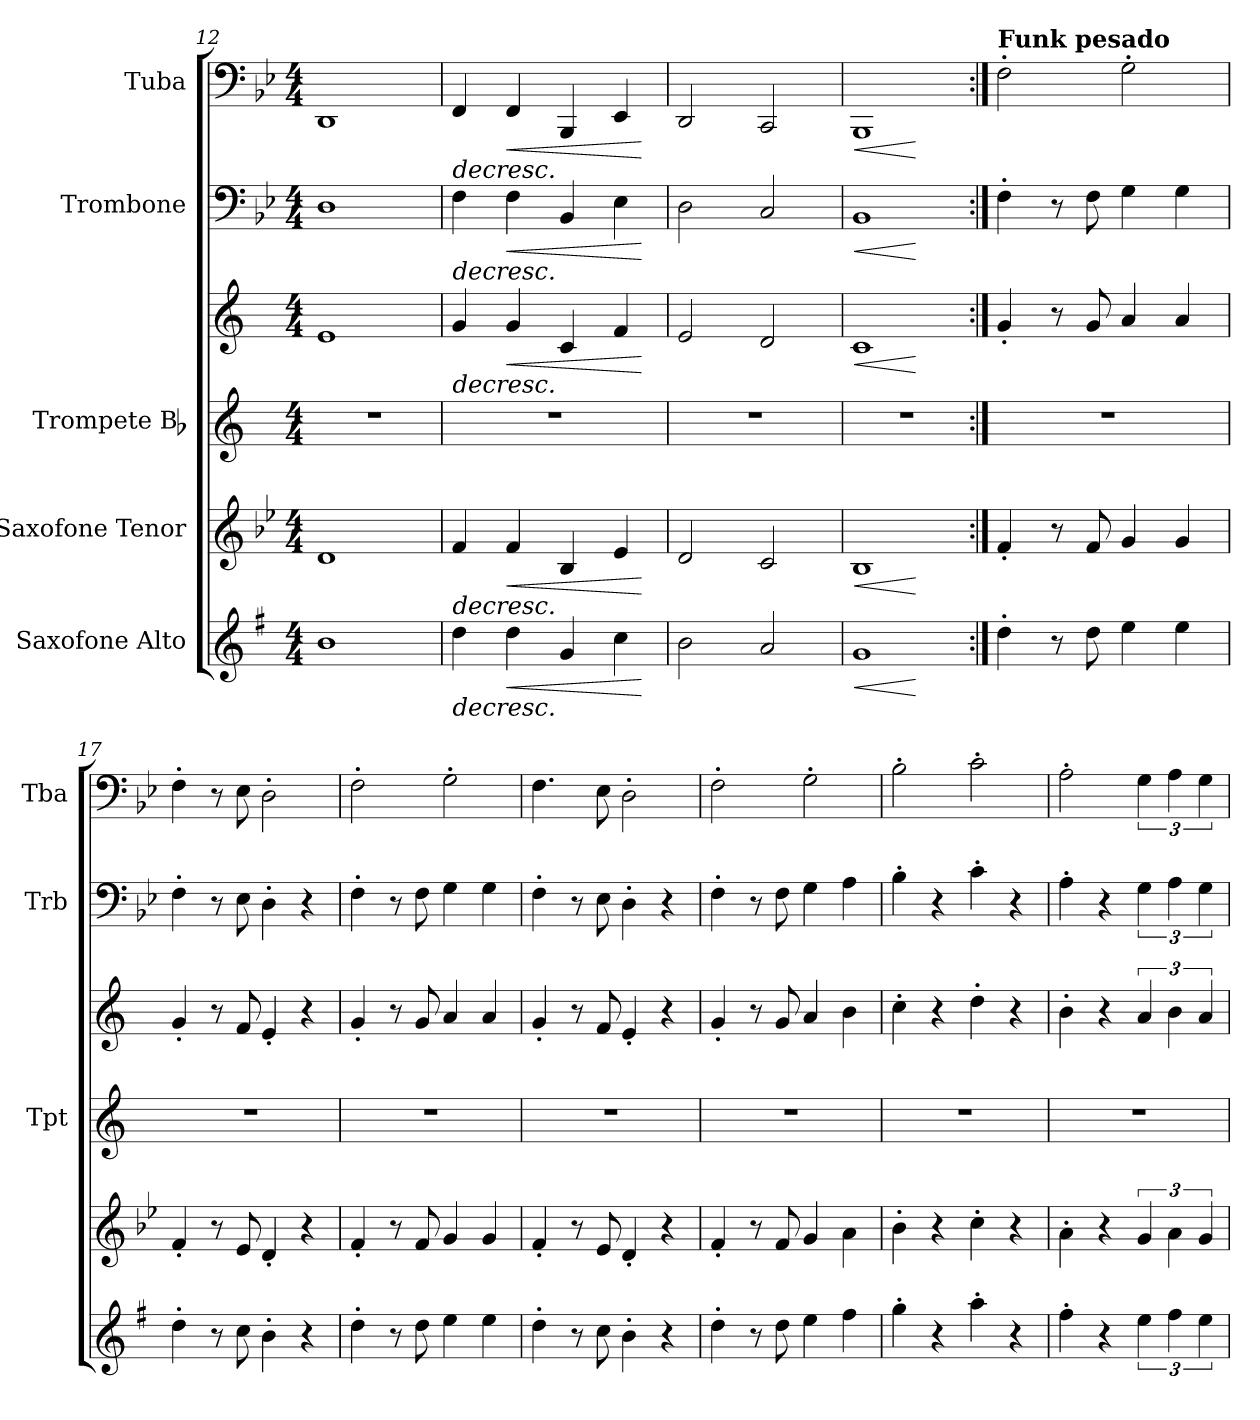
**kern	**dynam	**kern	**dynam	**kern	**kern	**dynam	**kern	**dynam	**kern	**dynam
*part5	*part5	*part4	*part4	*part3	*part3	*part3	*part2	*part2	*part1	*part1
*staff6	*staff6	*staff5	*staff5	*staff4	*staff3	*staff3/4	*staff2	*staff2	*staff1	*staff1
*I"Saxofone Alto	*	*I"Saxofone Tenor	*	*I"Trompete Bb	*	*	*I"Trombone	*	*I"Tuba	*
*	*	*	*	*I'Tpt	*	*	*I'Trb	*	*I'Tba	*
*clefG2	*	*clefG2	*	*clefG2	*clefG2	*	*clefF4	*	*clefF4	*
*ITrd5c9	*	*ITrd8c14	*	*ITrd1c2	*ITrd1c2	*	*	*	*	*
*k[b-e-]	*	*k[b-e-]	*	*k[b-e-]	*k[b-e-]	*	*k[b-e-]	*	*k[b-e-]	*
*M4/4	*	*M4/4	*	*M4/4	*M4/4	*	*M4/4	*	*M4/4	*
=12	=12	=12	=12	=12	=12	=12	=12	=12	=12	=12
1d	.	1D	.	1r	1d	.	1D	.	1DD	.
=13	=13	=13	=13	=13	=13	=13	=13	=13	=13	=13
!	!LO:HP:b	!	!LO:HP:b	!	!	!LO:HP:b	!	!LO:HP:b	!	!LO:HP:b
4f\	>	4F/	>	1r	4f/	>	4F\	>	4FF/	>
!	!LO:HP:b	!	!LO:HP:b	!	!	!LO:HP:b	!	!LO:HP:b	!	!LO:HP:b
4f\	<	4F/	<	.	4f/	<	4F\	<	4FF/	<
4B-/	.	4BB-/	.	.	4B-/	.	4BB-/	.	4BBB-/	.
4e-\	.	4E-/	.	.	4e-/	.	4E-\	.	4EE-/	.
.	] [	.	] [	.	.	] [	.	] [	.	] [
=14	=14	=14	=14	=14	=14	=14	=14	=14	=14	=14
2d\	.	2D/	.	1r	2d/	.	2D\	.	2DD/	.
2c/	.	2C/	.	.	2c/	.	2C/	.	2CC/	.
=15	=15	=15	=15	=15	=15	=15	=15	=15	=15	=15
!	!LO:HP:b	!	!LO:HP:b	!	!	!LO:HP:b	!	!LO:HP:b	!	!LO:HP:b
1B-	<	1BB-	<	1r	1B-	<	1BB-	<	1BBB-	<
.	[	.	[	.	.	[	.	[	.	[
=16:|!	=16:|!	=16:|!	=16:|!	=16:|!	=16:|!	=16:|!	=16:|!	=16:|!	=16:|!	=16:|!
!!LO:REH:place=s1:b:t=a terceira num funk pesado
!!LO:REH:place=s1:b:t=a segunda spiritual/gospel
!!LO:REH:place=s1:b:t=a primeira só voz e um sopro
!!LO:REH:place=s1:a:B:fs=14:t=We Shall toca 3 vezes&colon;
*	*	*	*	*	*	*	*	*	*MM110	*
!	!	!	!	!	!	!	!	!	!LO:TX:a:B:t=Funk pesado	!
4f'\	.	4F'/	.	1r	4f'/	.	4F'\	.	2F'\	.
8r	.	8r	.	.	8r	.	8r	.	.	.
8f\	.	8F/	.	.	8f/	.	8F\	.	.	.
4g\	.	4G/	.	.	4g/	.	4G\	.	2G'\	.
4g\	.	4G/	.	.	4g/	.	4G\	.	.	.
=17	=17	=17	=17	=17	=17	=17	=17	=17	=17	=17
4f'\	.	4F'/	.	1r	4f'/	.	4F'\	.	4F'\	.
8r	.	8r	.	.	8r	.	8r	.	8r	.
8e-\	.	8E-/	.	.	8e-/	.	8E-\	.	8E-\	.
4d'\	.	4D'/	.	.	4d'/	.	4D'\	.	2D'\	.
4r	.	4r	.	.	4r	.	4r	.	.	.
=18	=18	=18	=18	=18	=18	=18	=18	=18	=18	=18
4f'\	.	4F'/	.	1r	4f'/	.	4F'\	.	2F'\	.
8r	.	8r	.	.	8r	.	8r	.	.	.
8f\	.	8F/	.	.	8f/	.	8F\	.	.	.
4g\	.	4G/	.	.	4g/	.	4G\	.	2G'\	.
4g\	.	4G/	.	.	4g/	.	4G\	.	.	.
=19	=19	=19	=19	=19	=19	=19	=19	=19	=19	=19
4f'\	.	4F'/	.	1r	4f'/	.	4F'\	.	4.F\	.
8r	.	8r	.	.	8r	.	8r	.	.	.
8e-\	.	8E-/	.	.	8e-/	.	8E-\	.	8E-\	.
4d'\	.	4D'/	.	.	4d'/	.	4D'\	.	2D'\	.
4r	.	4r	.	.	4r	.	4r	.	.	.
=20	=20	=20	=20	=20	=20	=20	=20	=20	=20	=20
4f'\	.	4F'/	.	1r	4f'/	.	4F'\	.	2F'\	.
8r	.	8r	.	.	8r	.	8r	.	.	.
8f\	.	8F/	.	.	8f/	.	8F\	.	.	.
4g\	.	4G/	.	.	4g/	.	4G\	.	2G'\	.
4a\	.	4A\	.	.	4a\	.	4A\	.	.	.
=21	=21	=21	=21	=21	=21	=21	=21	=21	=21	=21
4b-'\	.	4B-'\	.	1r	4b-'\	.	4B-'\	.	2B-'\	.
4r	.	4r	.	.	4r	.	4r	.	.	.
4cc'\	.	4c'\	.	.	4cc'\	.	4c'\	.	2c'\	.
4r	.	4r	.	.	4r	.	4r	.	.	.
=22	=22	=22	=22	=22	=22	=22	=22	=22	=22	=22
4a'\	.	4A'\	.	1r	4a'\	.	4A'\	.	2A'\	.
4r	.	4r	.	.	4r	.	4r	.	.	.
6g\	.	6G/	.	.	6g/	.	6G\	.	6G\	.
6a\	.	6A\	.	.	6a\	.	6A\	.	6A\	.
6g\	.	6G/	.	.	6g/	.	6G\	.	6G\	.
=	=	=	=	=	=	=	=	=	=	=
*-	*-	*-	*-	*-	*-	*-	*-	*-	*-	*-
